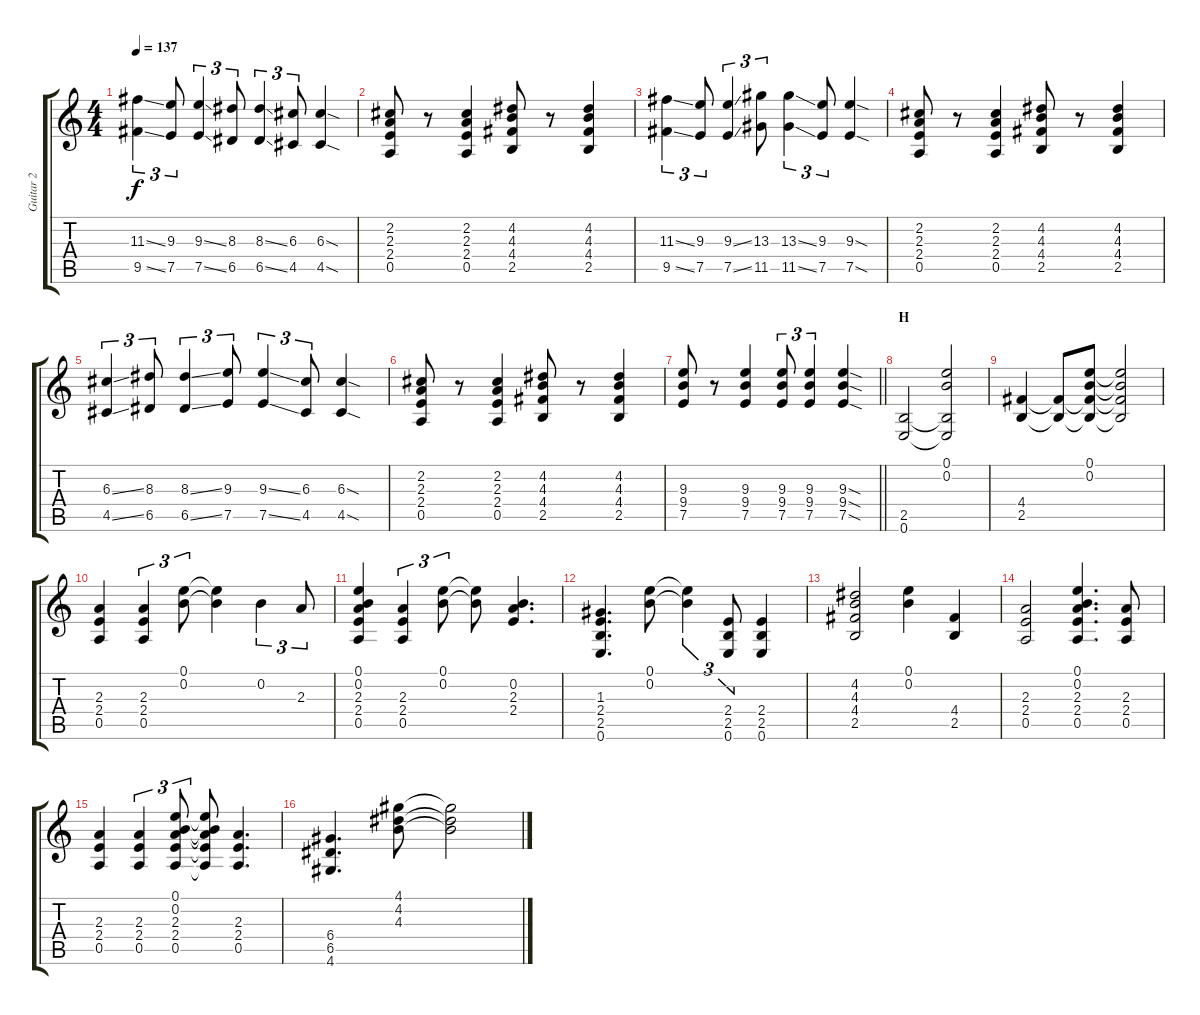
\track ("Guitar 2" "Guitar 2") {instrument distortionguitar}
\staff {score tabs}
\tuning (E4 B3 G3 D3 A2 E2) {hide}
\ts (4 4)
\tempo 137
\clef g2
\ks c
(11.3{ss} 9.5{ss}).4{tu (3 2) dy f} (9.3 7.5).8{tu (3 2)} (9.3{ss} 7.5{ss}).4{tu (3 2)} (8.3 6.5).8{tu (3 2)} (8.3{ss} 6.5{ss}).4{tu (3 2)} (6.3 4.5).8{tu (3 2)} (6.3{sod} 4.5{sod}).4 |
(2.2 2.3 2.4 0.5).8 r.8 (2.2 2.3 2.4 0.5).4 (4.2 4.3 4.4 2.5).8 r.8 (4.2 4.3 4.4 2.5).4 |
(11.3{ss} 9.5{ss}).4{tu (3 2)} (9.3 7.5).8{tu (3 2)} (9.3{ss} 7.5{ss}).4{tu (3 2)} (13.3 11.5).8{tu (3 2)} (13.3{ss} 11.5{ss}).4{tu (3 2)} (9.3 7.5).8{tu (3 2)} (9.3{sod} 7.5{sod}).4 |
(2.2 2.3 2.4 0.5).8 r.8 (2.2 2.3 2.4 0.5).4 (4.2 4.3 4.4 2.5).8 r.8 (4.2 4.3 4.4 2.5).4 |
(6.3{ss} 4.5{ss}).4{tu (3 2)} (8.3 6.5).8{tu (3 2)} (8.3{ss} 6.5{ss}).4{tu (3 2)} (9.3 7.5).8{tu (3 2)} (9.3{ss} 7.5{ss}).4{tu (3 2)} (6.3 4.5).8{tu (3 2)} (6.3{sod} 4.5{sod}).4 |
(2.2 2.3 2.4 0.5).8 r.8 (2.2 2.3 2.4 0.5).4 (4.2 4.3 4.4 2.5).8 r.8 (4.2 4.3 4.4 2.5).4 |
\barLineRight lightlight
(9.3 9.4 7.5).8 r.8 (9.3 9.4 7.5).4 (9.3 9.4 7.5).8{tu (3 2)} (9.3 9.4 7.5).4{tu (3 2)} (9.3{sod} 9.4{sod} 7.5{sod}).4 |
\section ("" "H")
(2.5 0.6).2 (0.1 0.2 2.5{t} 0.6{t}).2 |
(4.4 2.5).4 (4.4{t} 2.5{t}).8 (0.1 0.2 4.4{t} 2.5{t}).8 (0.1{t} 0.2{t} 4.4{t} 2.5{t}).2 |
(2.3 2.4 0.5).4 (2.3 2.4 0.5).4{tu (3 2)} (0.1 0.2).8{tu (3 2)} (0.1{t} 0.2{t}).4 0.2.4{tu (3 2)} 2.3.8{tu (3 2)} |
(0.1 0.2 2.3 2.4 0.5).4 (2.3 2.4 0.5).4{tu (3 2)} (0.1 0.2).8{tu (3 2)} (0.1{t} 0.2{t}).8 (0.2 2.3 2.4).4{d} |
(1.3 2.4 2.5 0.6).4{d} (0.1 0.2).8 (0.1{t} 0.2{t}).4{tu (3 2)} (2.4 2.5 0.6).8{tu (3 2)} (2.4 2.5 0.6).4 |
(4.2 4.3 4.4 2.5).2 (0.1 0.2).4 (4.4 2.5).4 |
(2.3 2.4 0.5).2 (0.1 0.2 2.3 2.4 0.5).4{d} (2.3 2.4 0.5).8 |
(2.3 2.4 0.5).4 (2.3 2.4 0.5).4{tu (3 2)} (0.1 0.2 2.3 2.4 0.5).8{tu (3 2)} (0.1{t} 0.2{t} 2.3{t} 2.4{t} 0.5{t}).8 (2.3 2.4 0.5).4{d} |
(6.4 6.5 4.6).4{d} (4.1 4.2 4.3).8 (4.1{t} 4.2{t} 4.3{t}).2
